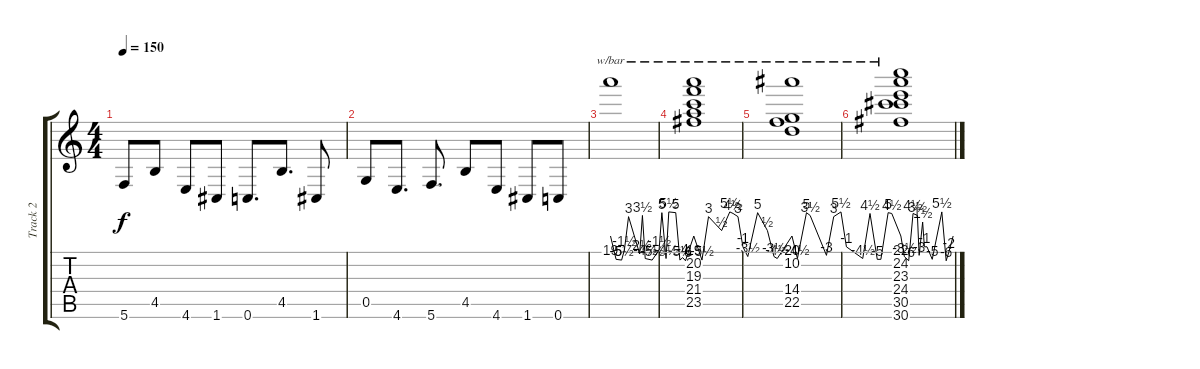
\track ("Track 2" "Track 2") {instrument distortionguitar}
\staff {score tabs}
\tuning (D4 A3 F3 C3 G2 C2) {hide}
\ts (4 4)
\tempo 150
\clef g2
\ks c
5.6{t}.8{dy f} 4.5.8 4.6.8 1.6.8 0.6.8{d} 4.5.8{d} 1.6.8 |
0.5.8 4.6.8{d} 5.6.8{d} 4.5.8 4.6.8 1.6.8 0.6.8 |
19.1.1{tbe (custom default 0 0 4 -20 8 -22 10 -6 13 12 21 -10 23 14 25 -18 30 -22 35 -6 37 20 40 -18 42 22 47 20 50 -22 52 -16 54 -24 60 0)} |
(19.1 20.2 19.3 21.4 23.5).1{tbe (custom default 0 0 5 -22 9 12 17 2 22 22 24 18 27 12 30 -4 33 -14 39 20 45 2 49 -14 51 -18 60 0)} |
(20.1 10.2 14.4 22.5).1{tbe (custom default 0 0 3 -18 8 20 10 14 19 -12 23 12 27 22 30 -4 39 -18 43 18 47 -20 49 -20 53 20 55 18 60 0)} |
(22.1 24.2 23.3 24.4 30.5 30.6).1{tbe (custom default 0 0 4 -14 9 -24 14 18 19 14 21 -12 25 6 27 -4 30 -4 36 -20 47 22 52 -24 55 -8 60 0)}
